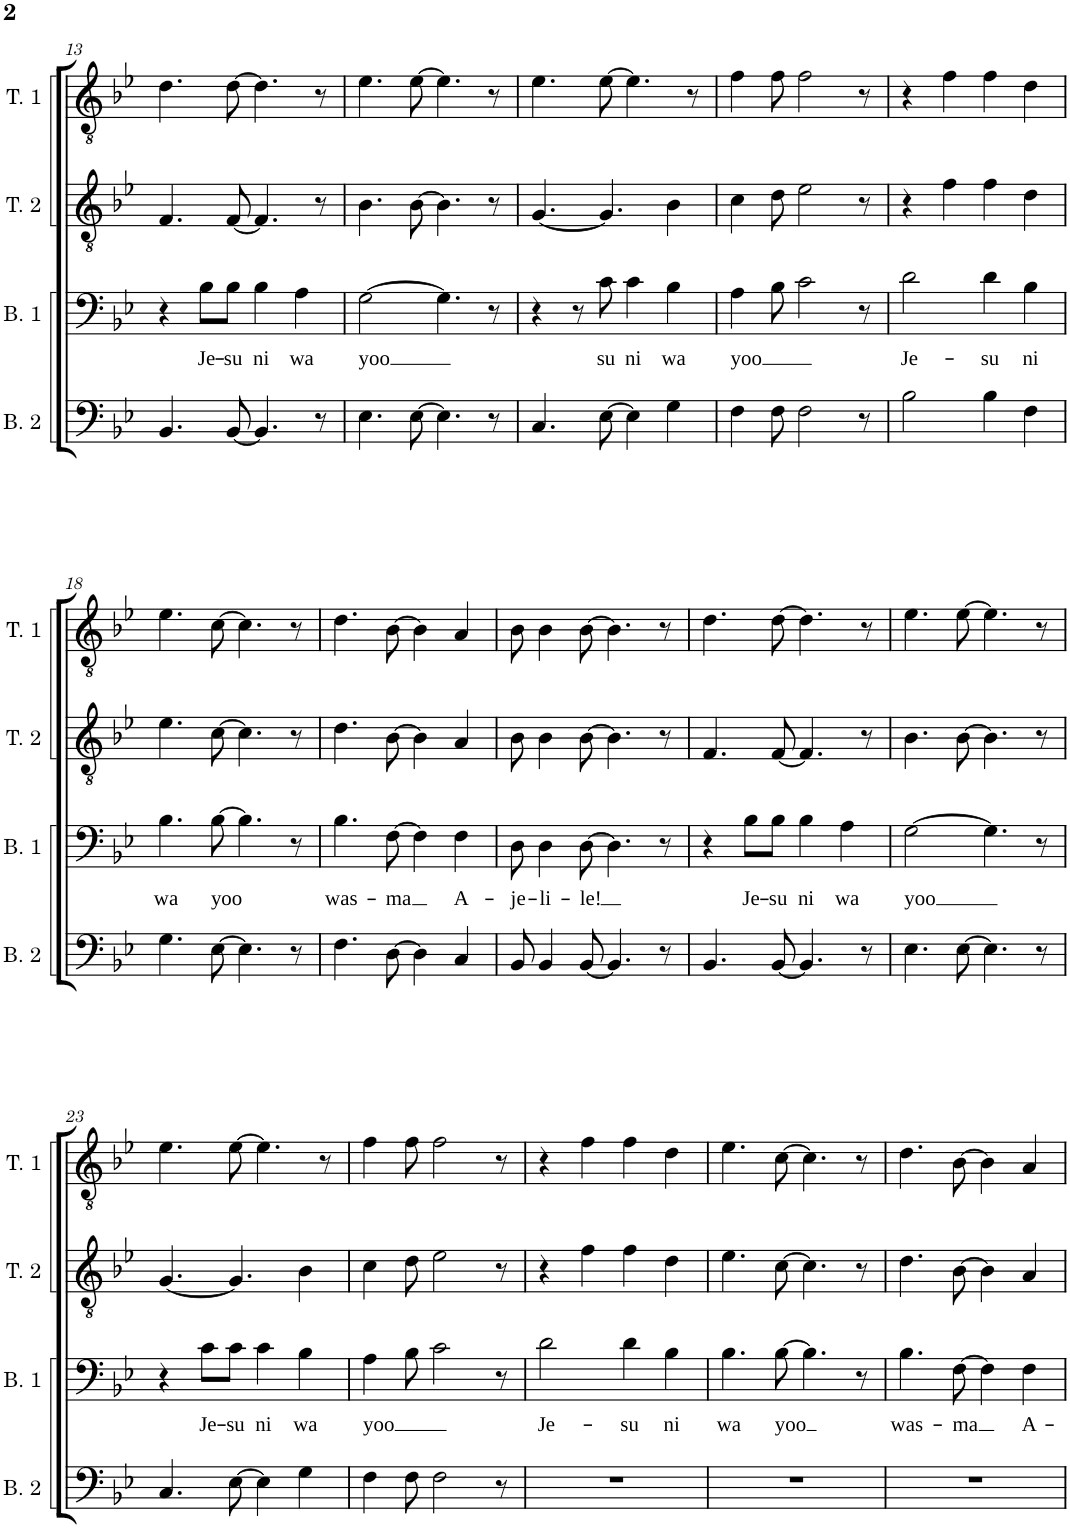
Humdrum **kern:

**kern	**kern	**text	**kern	**kern
*part4	*part3	*part3	*part2	*part1
*staff4	*staff3	*staff3	*staff2	*staff1
*I"Bass 2	*I"Bass 1	*	*I"Tenor 2	*I"Tenor 1
*I'B. 2	*I'B. 1	*	*I'T. 2	*I'T. 1
!!LO:PB:g=z
*clefF4	*clefF4	*	*clefGv2	*clefGv2
*k[b-e-]	*k[b-e-]	*	*k[b-e-]	*k[b-e-]
*M4/4	*M4/4	*	*M4/4	*M4/4
=13	=13	=13	=13	=13
4.BB-/	4r	.	4.F/	4.d\
!	!	!LO:LY:b	!	!
.	8B-\L	Je-	.	.
!	!	!LO:LY:b	!	!
[8BB-/	8B-\J	-su	[8F/	[8d\
!	!	!LO:LY:b	!	!
4.BB-/]	4B-\	ni	4.F/]	4.d\]
!	!	!LO:LY:b	!	!
.	4A\	wa	.	.
8r	.	.	8r	8r
=14	=14	=14	=14	=14
!	!	!LO:LY:b	!	!
4.E-\	[2G\	yoo	4.B-\	4.e-\
[8E-\	.	.	[8B-\	[8e-\
4.E-\]	4.G\]	.	4.B-\]	4.e-\]
8r	8r	.	8r	8r
=15	=15	=15	=15	=15
4.C/	4r	.	[4.G/	4.e-\
.	8r	.	.	.
!	!	!LO:LY:b	!	!
[8E-\	8c\	-su	4.G/]	[8e-\
!	!	!LO:LY:b	!	!
4E-\]	4c\	ni	.	4.e-\]
!	!	!LO:LY:b	!	!
4G\	4B-\	wa	4B-\	.
.	.	.	.	8r
=16	=16	=16	=16	=16
!	!	!LO:LY:b	!	!
4F\	4A\	yoo	4c\	4f\
8F\	8B-\	.	8d\	8f\
2F\	2c\	.	2e-\	2f\
8r	8r	.	8r	8r
=17	=17	=17	=17	=17
!	!	!LO:LY:b	!	!
2B-\	2d\	Je-	4r	4r
.	.	.	4f\	4f\
!	!	!LO:LY:b	!	!
4B-\	4d\	-su	4f\	4f\
!	!	!LO:LY:b	!	!
4F\	4B-\	ni	4d\	4d\
!!LO:LB:g=z
=18	=18	=18	=18	=18
!	!	!LO:LY:b	!	!
4.G\	4.B-\	wa	4.e-\	4.e-\
!	!	!LO:LY:b	!	!
[8E-\	[8B-\	yoo	[8c\	[8c\
4.E-\]	4.B-\]	.	4.c\]	4.c\]
8r	8r	.	8r	8r
=19	=19	=19	=19	=19
!	!	!LO:LY:b	!	!
4.F\	4.B-\	was-	4.d\	4.d\
!	!	!LO:LY:b	!	!
[8D\	[8F\	-ma	[8B-\	[8B-\
4D\]	4F\]	.	4B-\]	4B-\]
!	!	!LO:LY:b	!	!
4C/	4F\	A-	4A/	4A/
=20	=20	=20	=20	=20
!	!	!LO:LY:b	!	!
8BB-/	8D\	-je-	8B-\	8B-\
!	!	!LO:LY:b	!	!
4BB-/	4D\	-li-	4B-\	4B-\
!	!	!LO:LY:b	!	!
[8BB-/	[8D\	-le!	[8B-\	[8B-\
4.BB-/]	4.D\]	.	4.B-\]	4.B-\]
8r	8r	.	8r	8r
=21	=21	=21	=21	=21
4.BB-/	4r	.	4.F/	4.d\
!	!	!LO:LY:b	!	!
.	8B-\L	Je-	.	.
!	!	!LO:LY:b	!	!
[8BB-/	8B-\J	-su	[8F/	[8d\
!	!	!LO:LY:b	!	!
4.BB-/]	4B-\	ni	4.F/]	4.d\]
!	!	!LO:LY:b	!	!
.	4A\	wa	.	.
8r	.	.	8r	8r
=22	=22	=22	=22	=22
!	!	!LO:LY:b	!	!
4.E-\	[2G\	yoo	4.B-\	4.e-\
[8E-\	.	.	[8B-\	[8e-\
4.E-\]	4.G\]	.	4.B-\]	4.e-\]
8r	8r	.	8r	8r
!!LO:LB:g=z
=23	=23	=23	=23	=23
4.C/	4r	.	[4.G/	4.e-\
!	!	!LO:LY:b	!	!
.	8c\L	Je-	.	.
!	!	!LO:LY:b	!	!
[8E-\	8c\J	-su	4.G/]	[8e-\
!	!	!LO:LY:b	!	!
4E-\]	4c\	ni	.	4.e-\]
!	!	!LO:LY:b	!	!
4G\	4B-\	wa	4B-\	.
.	.	.	.	8r
=24	=24	=24	=24	=24
!	!	!LO:LY:b	!	!
4F\	4A\	yoo	4c\	4f\
8F\	8B-\	.	8d\	8f\
2F\	2c\	.	2e-\	2f\
8r	8r	.	8r	8r
=25	=25	=25	=25	=25
!	!	!LO:LY:b	!	!
1r	2d\	Je-	4r	4r
.	.	.	4f\	4f\
!	!	!LO:LY:b	!	!
.	4d\	-su	4f\	4f\
!	!	!LO:LY:b	!	!
.	4B-\	ni	4d\	4d\
=26	=26	=26	=26	=26
!	!	!LO:LY:b	!	!
1r	4.B-\	wa	4.e-\	4.e-\
!	!	!LO:LY:b	!	!
.	[8B-\	yoo	[8c\	[8c\
.	4.B-\]	.	4.c\]	4.c\]
.	8r	.	8r	8r
=27	=27	=27	=27	=27
!	!	!LO:LY:b	!	!
1r	4.B-\	was-	4.d\	4.d\
!	!	!LO:LY:b	!	!
.	[8F\	-ma	[8B-\	[8B-\
.	4F\]	.	4B-\]	4B-\]
!	!	!LO:LY:b	!	!
.	4F\	A-	4A/	4A/
=	=	=	=	=
*-	*-	*-	*-	*-
